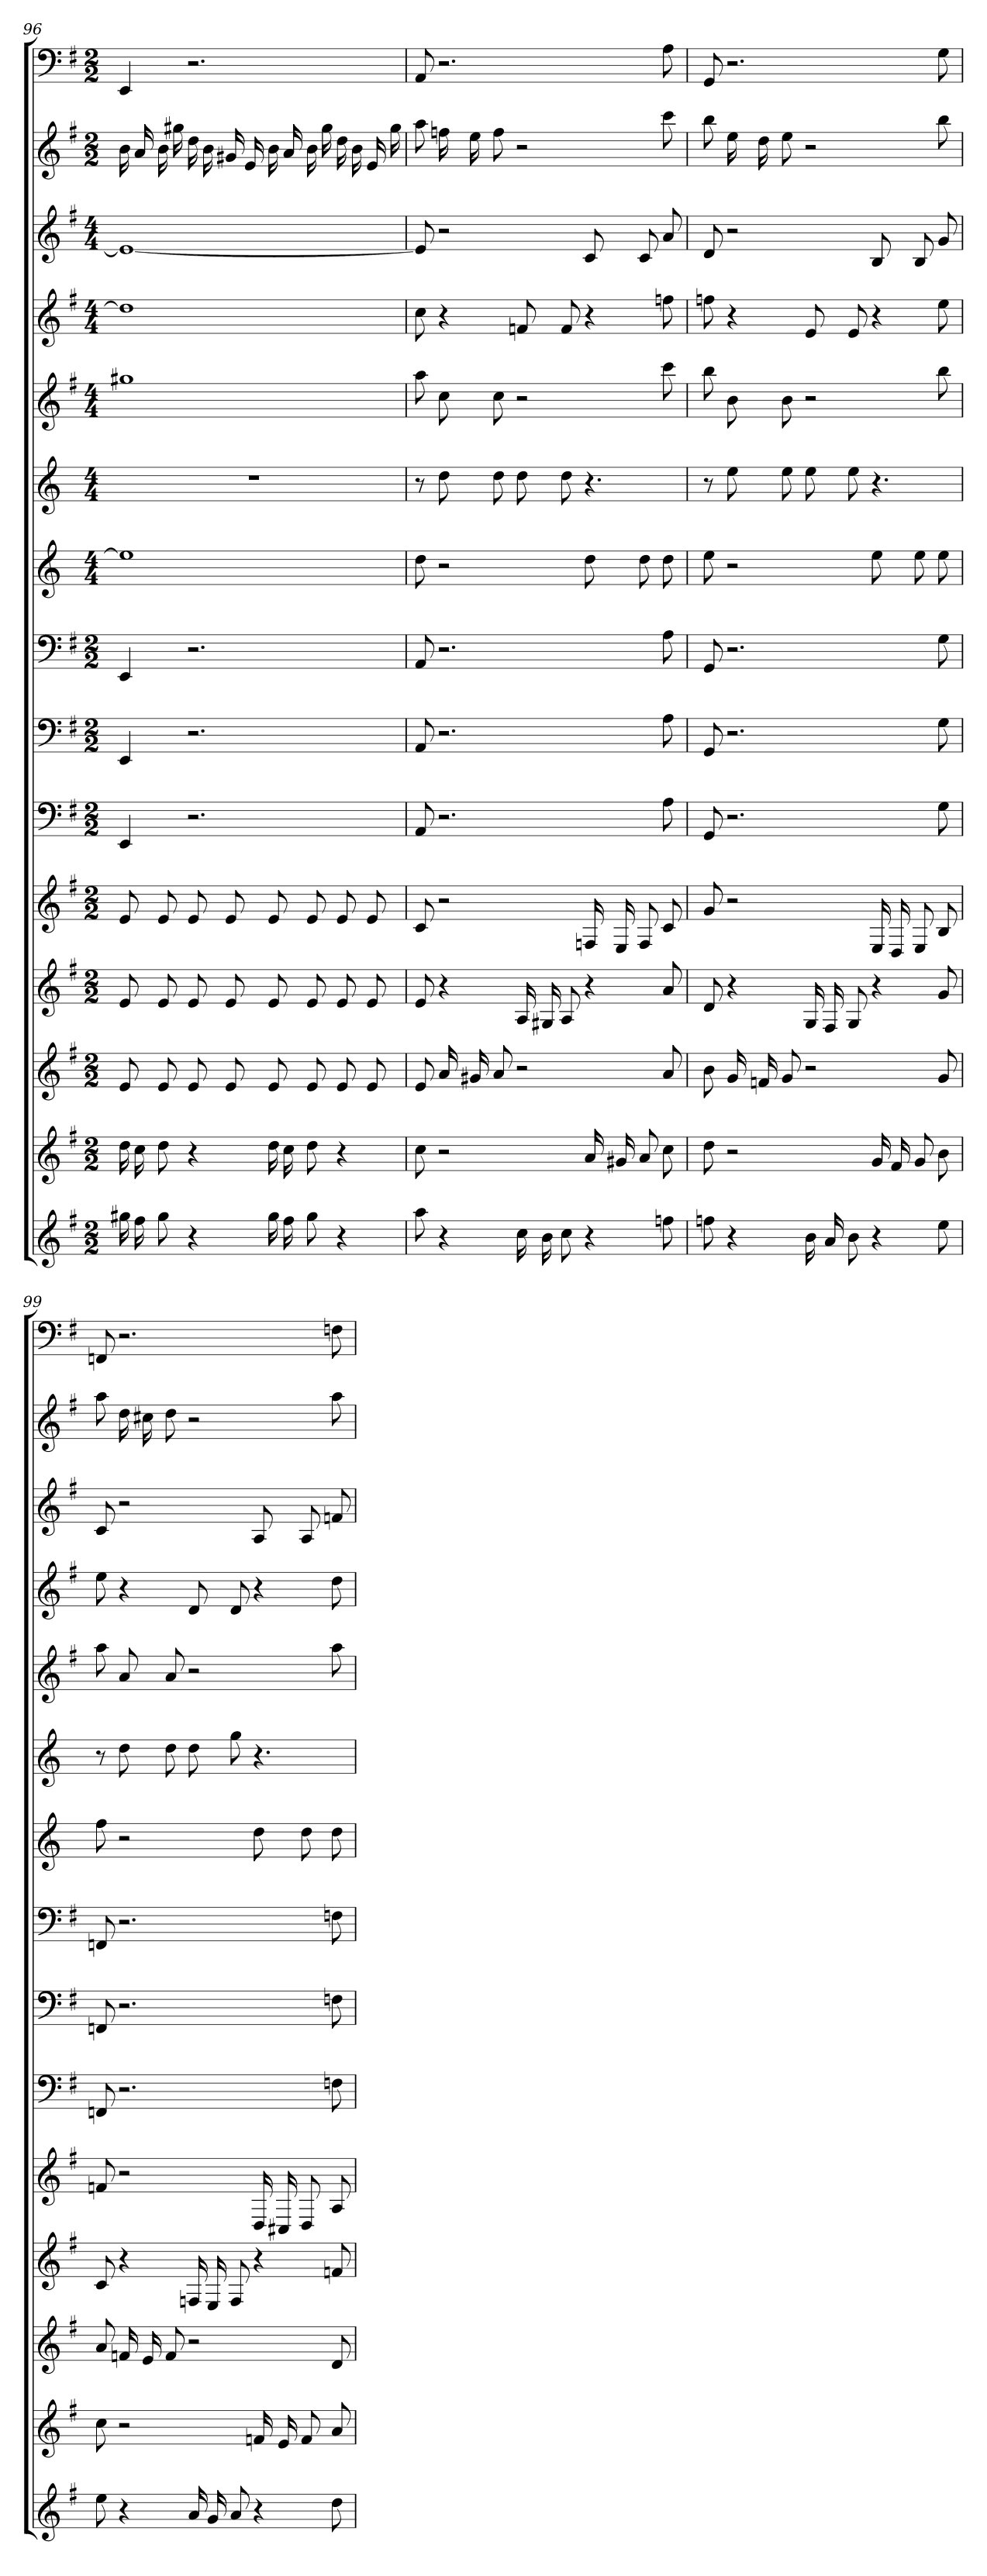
**kern	**kern	**kern	**kern	**kern	**kern	**kern	**kern	**kern	**kern	**kern	**kern	**kern	**kern	**kern
*part15	*part14	*part13	*part12	*part11	*part10	*part9	*part8	*part7	*part6	*part5	*part4	*part3	*part2	*part1
*staff15	*staff14	*staff13	*staff12	*staff11	*staff10	*staff9	*staff8	*staff7	*staff6	*staff5	*staff4	*staff3	*staff2	*staff1
*k[f#]	*k[f#]	*k[f#]	*k[f#]	*k[f#]	*k[f#]	*k[f#]	*k[f#]	*k[]	*k[]	*k[f#]	*k[f#]	*k[f#]	*k[f#]	*k[f#]
*G:	*G:	*G:	*G:	*G:	*G:	*G:	*G:	*	*	*G:	*G:	*G:	*G:	*G:
*M2/2	*M2/2	*M2/2	*M2/2	*M2/2	*M2/2	*M2/2	*M2/2	*M4/4	*M4/4	*M4/4	*M4/4	*M4/4	*M2/2	*M2/2
=96	=96	=96	=96	=96	=96	=96	=96	=96	=96	=96	=96	=96	=96	=96
16gg#X	16dd	8e	8e	8e	4EE	4EE	4EE	1ee]	1r	1gg#X	1dd]	1e_	16b	4EE
16ff#	16cc	.	.	.	.	.	.	.	.	.	.	.	16a	.
8gg#	8dd	8e	8e	8e	.	.	.	.	.	.	.	.	16b	.
.	.	.	.	.	.	.	.	.	.	.	.	.	16gg#X	.
4r	4r	8e	8e	8e	2.r	2.r	2.r	.	.	.	.	.	16dd	2.r
.	.	.	.	.	.	.	.	.	.	.	.	.	16b	.
.	.	8e	8e	8e	.	.	.	.	.	.	.	.	16g#X	.
.	.	.	.	.	.	.	.	.	.	.	.	.	16e	.
16gg#	16dd	8e	8e	8e	.	.	.	.	.	.	.	.	16b	.
16ff#	16cc	.	.	.	.	.	.	.	.	.	.	.	16a	.
8gg#	8dd	8e	8e	8e	.	.	.	.	.	.	.	.	16b	.
.	.	.	.	.	.	.	.	.	.	.	.	.	16gg#	.
4r	4r	8e	8e	8e	.	.	.	.	.	.	.	.	16dd	.
.	.	.	.	.	.	.	.	.	.	.	.	.	16b	.
.	.	8e	8e	8e	.	.	.	.	.	.	.	.	16e	.
.	.	.	.	.	.	.	.	.	.	.	.	.	16gg#	.
=97	=97	=97	=97	=97	=97	=97	=97	=97	=97	=97	=97	=97	=97	=97
8aa	8cc	8e	8e	8c	8AA	8AA	8AA	8dd	8r	8aa	8cc	8e]	8aa	8AA
4r	2r	16a	4r	2r	2.r	2.r	2.r	2r	8dd	8cc	4r	2r	16ffn	2.r
.	.	16g#X	.	.	.	.	.	.	.	.	.	.	16ee	.
.	.	8a	.	.	.	.	.	.	8dd	8cc	.	.	8ff	.
16cc	.	2r	16A	.	.	.	.	.	8dd	2r	8fn	.	2r	.
16b	.	.	16G#X	.	.	.	.	.	.	.	.	.	.	.
8cc	.	.	8A	.	.	.	.	.	8dd	.	8f	.	.	.
4r	16a	.	4r	16Fn	.	.	.	8dd	4.r	.	4r	8c	.	.
.	16g#X	.	.	16E	.	.	.	.	.	.	.	.	.	.
.	8a	.	.	8F	.	.	.	8dd	.	.	.	8c	.	.
8ffn	8cc	8a	8a	8c	8A	8A	8A	8dd	.	8ccc	8ffn	8a	8ccc	8A
=98	=98	=98	=98	=98	=98	=98	=98	=98	=98	=98	=98	=98	=98	=98
8ffn	8dd	8b	8d	8g	8GG	8GG	8GG	8ee	8r	8bb	8ffn	8d	8bb	8GG
4r	2r	16g	4r	2r	2.r	2.r	2.r	2r	8ee	8b	4r	2r	16ee	2.r
.	.	16fn	.	.	.	.	.	.	.	.	.	.	16dd	.
.	.	8g	.	.	.	.	.	.	8ee	8b	.	.	8ee	.
16b	.	2r	16G	.	.	.	.	.	8ee	2r	8e	.	2r	.
16a	.	.	16F#	.	.	.	.	.	.	.	.	.	.	.
8b	.	.	8G	.	.	.	.	.	8ee	.	8e	.	.	.
4r	16g	.	4r	16E	.	.	.	8ee	4.r	.	4r	8B	.	.
.	16f#	.	.	16D	.	.	.	.	.	.	.	.	.	.
.	8g	.	.	8E	.	.	.	8ee	.	.	.	8B	.	.
8ee	8b	8g	8g	8B	8G	8G	8G	8ee	.	8bb	8ee	8g	8bb	8G
=99	=99	=99	=99	=99	=99	=99	=99	=99	=99	=99	=99	=99	=99	=99
8ee	8cc	8a	8c	8fn	8FFn	8FFn	8FFn	8ff	8r	8aa	8ee	8c	8aa	8FFn
4r	2r	16fn	4r	2r	2.r	2.r	2.r	2r	8dd	8a	4r	2r	16dd	2.r
.	.	16e	.	.	.	.	.	.	.	.	.	.	16cc#X	.
.	.	8f	.	.	.	.	.	.	8dd	8a	.	.	8dd	.
16a	.	2r	16Fn	.	.	.	.	.	8dd	2r	8d	.	2r	.
16g	.	.	16E	.	.	.	.	.	.	.	.	.	.	.
8a	.	.	8F	.	.	.	.	.	8gg	.	8d	.	.	.
4r	16fn	.	4r	16D	.	.	.	8dd	4.r	.	4r	8A	.	.
.	16e	.	.	16C#X	.	.	.	.	.	.	.	.	.	.
.	8f	.	.	8D	.	.	.	8dd	.	.	.	8A	.	.
8dd	8a	8d	8fn	8A	8Fn	8Fn	8Fn	8dd	.	8aa	8dd	8fn	8aa	8Fn
=	=	=	=	=	=	=	=	=	=	=	=	=	=	=
*-	*-	*-	*-	*-	*-	*-	*-	*-	*-	*-	*-	*-	*-	*-
